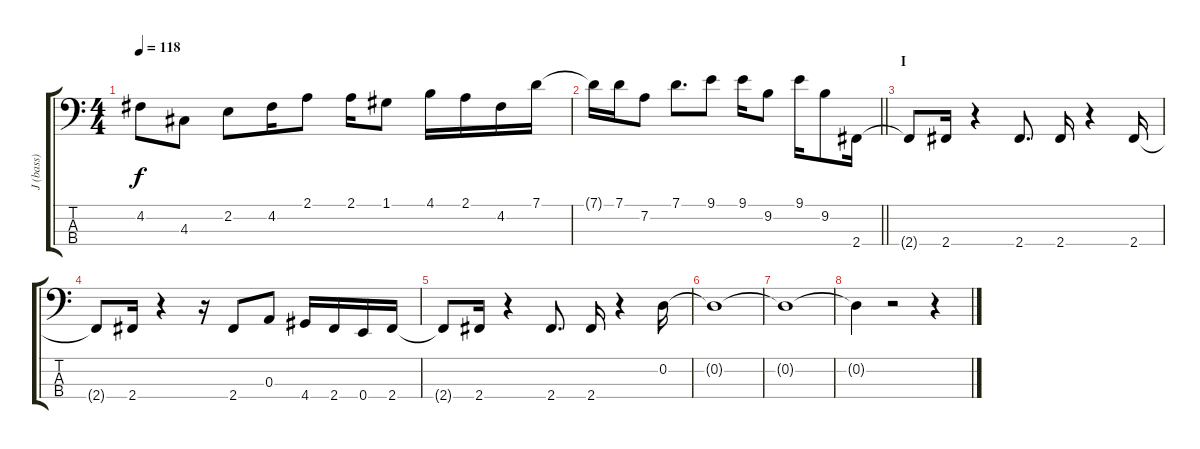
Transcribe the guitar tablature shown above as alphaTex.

\track ("J (bass)" "J (bass)") {instrument electricbasspick}
\staff {score tabs}
\tuning (G2 D2 A1 E1) {hide}
\ts (4 4)
\tempo 118
\clef f4
\ks c
4.2.8{dy f} 4.3.8 2.2.8 4.2.16 2.1.8 2.1.16 1.1.8 4.1.16 2.1.16 4.2.16 7.1.16 |
\barLineRight lightlight
7.1{t}.16 7.1.16 7.2.8 7.1.8{d} 9.1.8 9.1.16 9.2.8 9.1.16 9.2.8 2.4.16 |
\section ("" "I")
2.4{t}.8 2.4.16 r.4 2.4.8{d} 2.4.16 r.4 2.4.16 |
2.4{t}.8 2.4.16 r.4 r.16 2.4.8 0.3.8 4.4.16 2.4.16 0.4.16 2.4.16 |
2.4{t}.8 2.4.16 r.4 2.4.8{d} 2.4.16 r.4 0.2.16 |
0.2{t}.1 |
0.2{t}.1 |
0.2{t}.4 r.2 r.4
